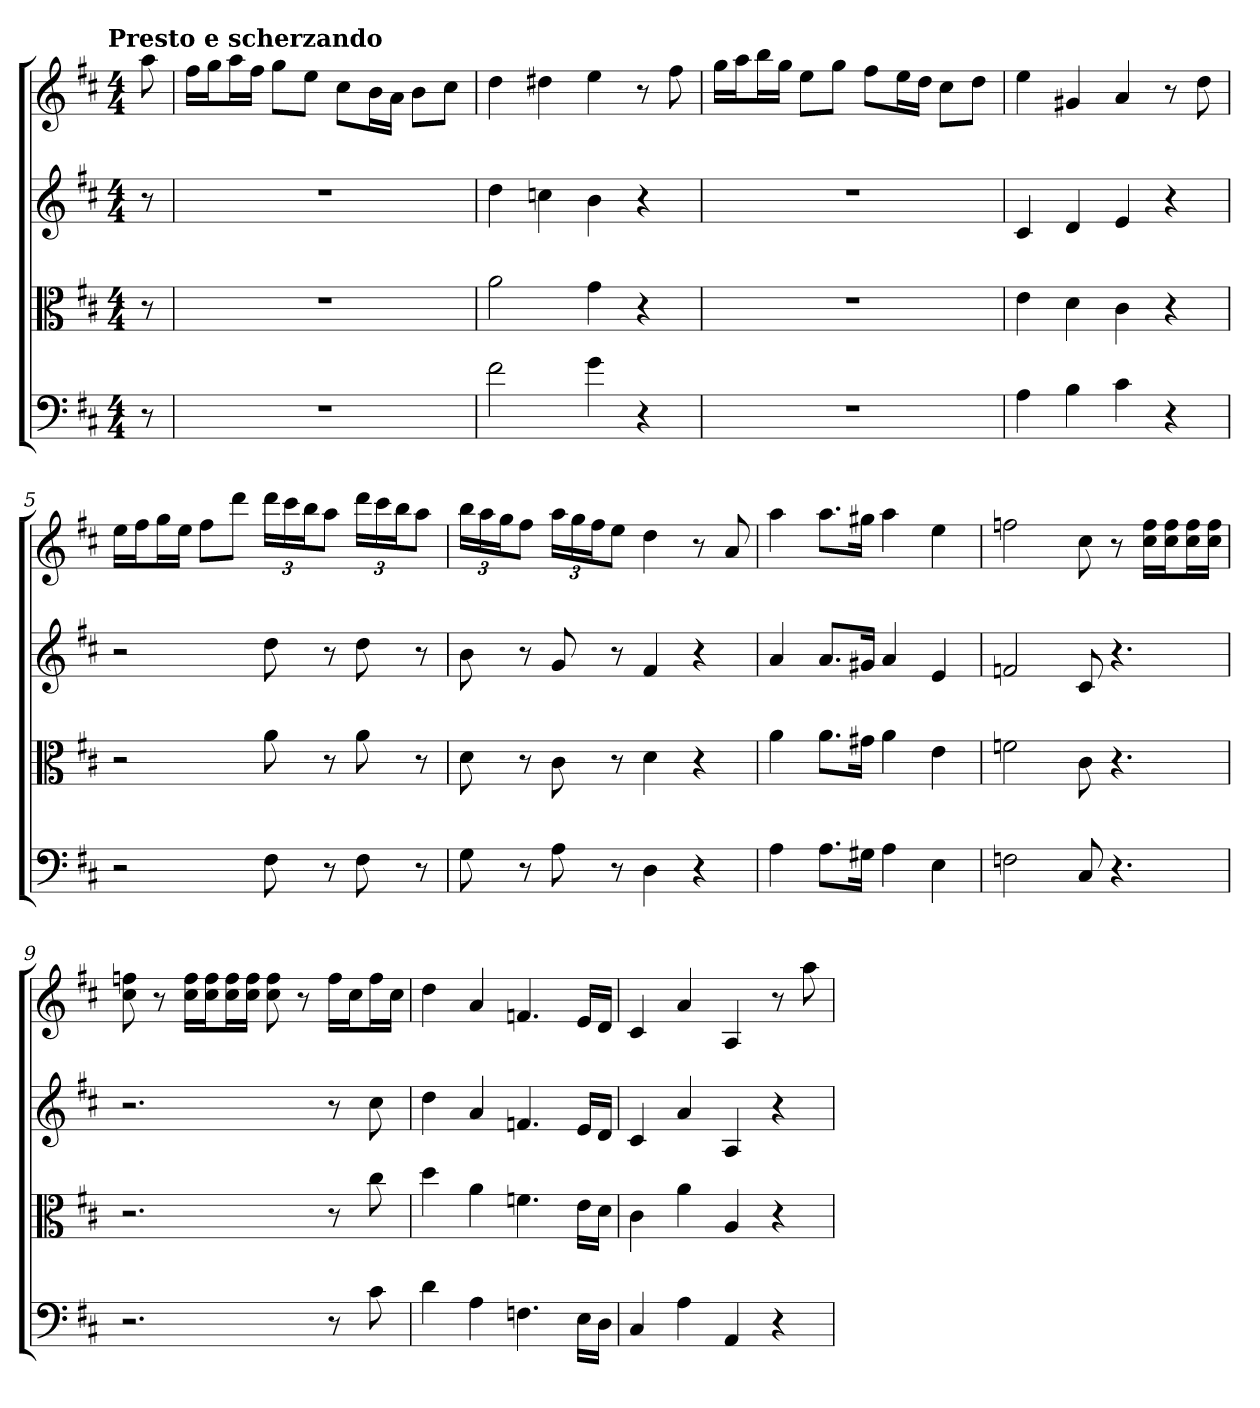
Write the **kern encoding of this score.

**kern	**kern	**kern	**kern
*part4	*part3	*part2	*part1
*staff4	*staff3	*staff2	*staff1
*clefF4	*clefC3	*	*
*k[f#c#]	*k[f#c#]	*k[f#c#]	*k[f#c#]
*D:	*D:	*D:	*D:
!!LO:TX:omd:t=Presto e scherzando
*M4/4	*M4/4	*M4/4	*M4/4
*MM184	*MM184	*MM184	*MM184
=	=	=	=
8r	8r	8r	8aa
=1	=1	=1	=1
1r	1r	1r	16ff#LL
.	.	.	16ggJ
.	.	.	16aaL
.	.	.	16ff#JJ
.	.	.	8ggL
.	.	.	8eeJ
.	.	.	8cc#L
.	.	.	16bL
.	.	.	16aJJ
.	.	.	8bL
.	.	.	8cc#J
=2	=2	=2	=2
2f#	2a	4dd	4dd
.	.	4ccn	4dd#X
4g	4g	4b	4ee
4r	4r	4r	8r
.	.	.	8ff#
=3	=3	=3	=3
1r	1r	1r	16ggLL
.	.	.	16aaJ
.	.	.	16bbL
.	.	.	16ggJJ
.	.	.	8eeL
.	.	.	8ggJ
.	.	.	8ff#L
.	.	.	16eeL
.	.	.	16ddJJ
.	.	.	8cc#L
.	.	.	8ddJ
=4	=4	=4	=4
4A	4e	4c#	4ee
4B	4d	4d	4g#X
4c#	4c#	4e	4a
4r	4r	4r	8r
.	.	.	8dd
=5	=5	=5	=5
2r	2r	2r	16eeLL
.	.	.	16ff#J
.	.	.	16ggL
.	.	.	16eeJJ
.	.	.	8ff#L
.	.	.	8dddJ
8F#	8a	8dd	24dddLL
.	.	.	24ccc#
.	.	.	24bbJ
8r	8r	8r	8aaJ
8F#	8a	8dd	24dddLL
.	.	.	24ccc#
.	.	.	24bbJ
8r	8r	8r	8aaJ
=6	=6	=6	=6
8G	8d	8b	24bbLL
.	.	.	24aa
.	.	.	24ggJ
8r	8r	8r	8ff#J
8A	8c#	8g	24aaLL
.	.	.	24gg
.	.	.	24ff#J
8r	8r	8r	8eeJ
4D	4d	4f#	4dd
4r	4r	4r	8r
.	.	.	8a
=7	=7	=7	=7
4A	4a	4a	4aa
8.A\L	8.a\L	8.aL	8.aaL
16G#X\Jk	16g#X\Jk	16g#XJk	16gg#XJk
4A	4a	4a	4aa
4E	4e	4e	4ee
=8	=8	=8	=8
2Fn	2fn	2fn	2ffn
8C#	8c#	8c#	8cc#
4.r	4.r	4.r	8r
.	.	.	16cc# 16ffLL
.	.	.	16cc# 16ffJ
.	.	.	16cc# 16ffL
.	.	.	16cc# 16ffJJ
=9	=9	=9	=9
2.r	2.r	2.r	8cc# 8ffn
.	.	.	8r
.	.	.	16cc# 16ffLL
.	.	.	16cc# 16ffJ
.	.	.	16cc# 16ffL
.	.	.	16cc# 16ffJJ
.	.	.	8cc# 8ff
.	.	.	8r
8r	8r	8r	16ffLL
.	.	.	16cc#J
8c#	8cc#	8cc#	16ffL
.	.	.	16cc#JJ
=10	=10	=10	=10
4d	4dd	4dd	4dd
4A	4a	4a	4a
4.Fn	4.fn	4.fn	4.fn
16E\LL	16e\LL	16eLL	16eLL
16D\JJ	16d\JJ	16dJJ	16dJJ
=11	=11	=11	=11
4C#	4c#	4c#	4c#
4A	4a	4a	4a
4AA	4A	4A	4A
4r	4r	4r	8r
.	.	.	8aa
=	=	=	=
*-	*-	*-	*-
